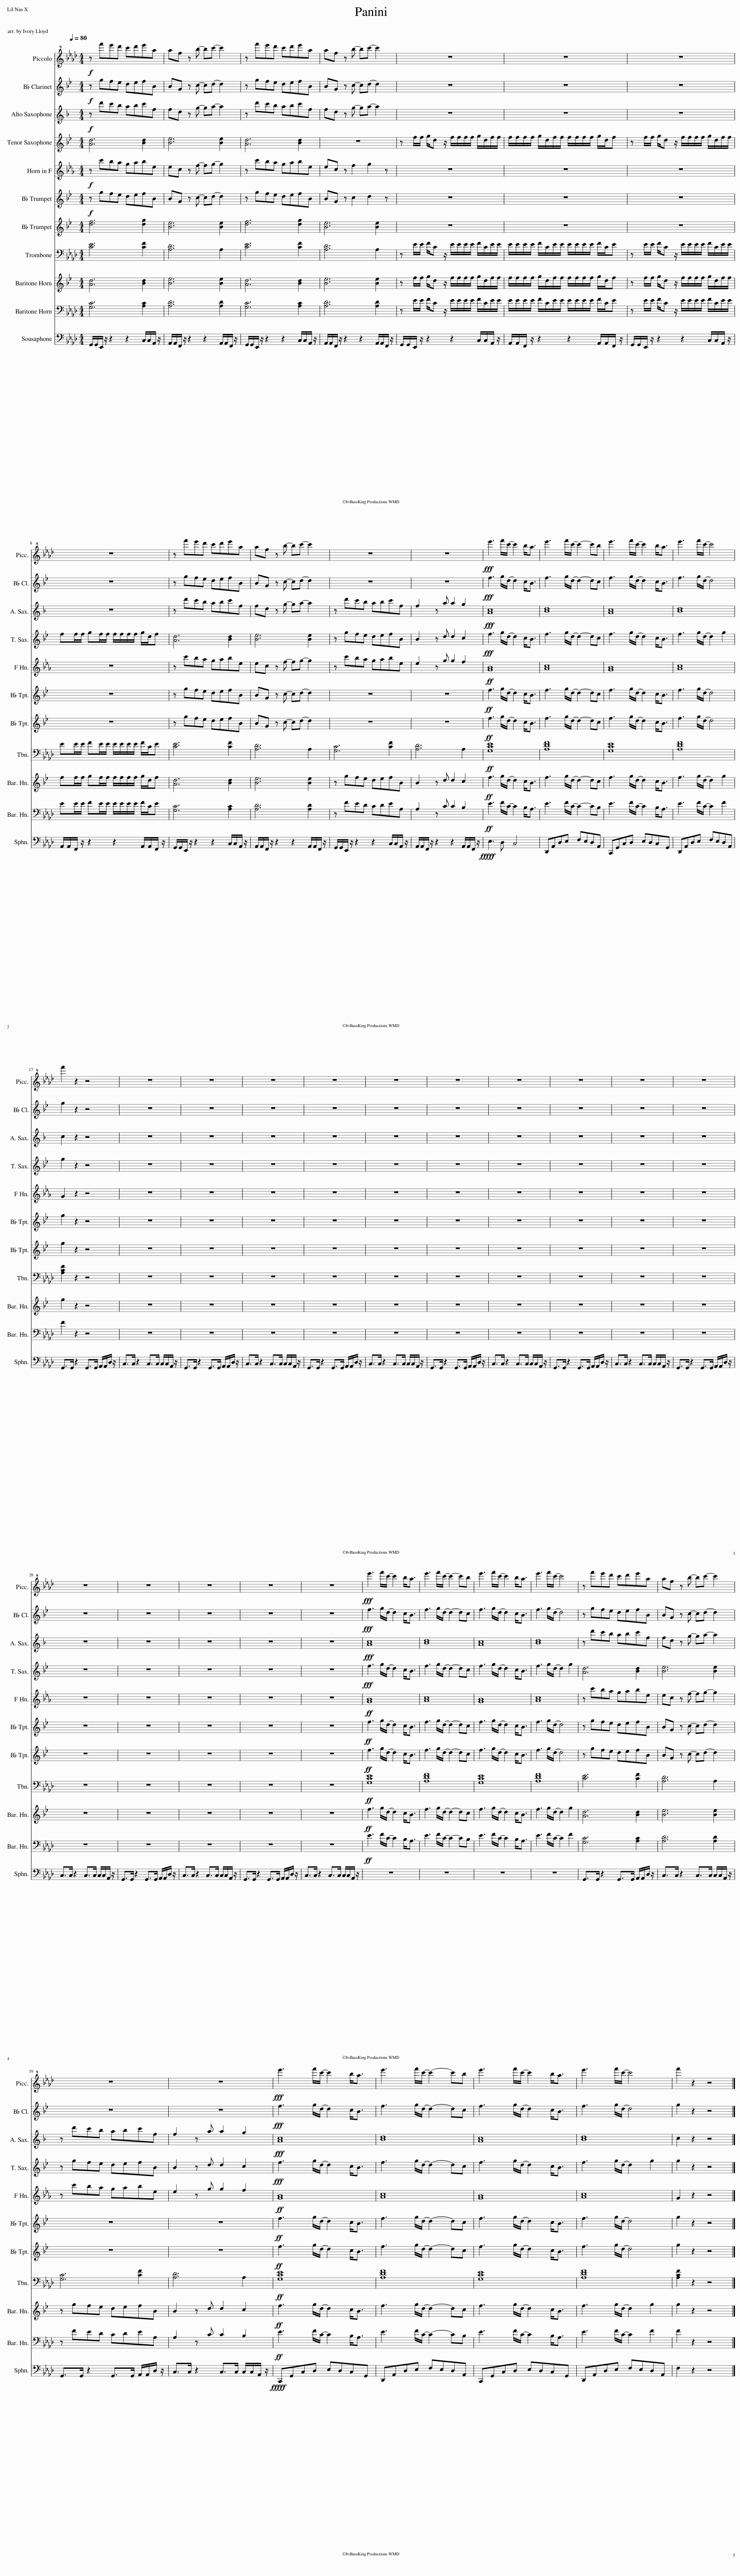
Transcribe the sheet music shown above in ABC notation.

X:1
%%score 1 2 3 4 5 6 7 8 9 10 11
L:1/8
Q:1/4=80
M:4/4
I:linebreak $
K:Ab
V:1 treble+8
V:2 treble transpose=-2
V:3 treble transpose=-9
V:4 treble transpose=-14
V:5 treble transpose=-7
V:6 treble transpose=-2
V:7 treble transpose=-2
V:8 bass
V:9 treble transpose=-14
V:10 bass
V:11 bass
V:1
!f! z f'e'd' c'd'e'a | af z b- bc'- c'2 | z f'e'd' c'd'e'a | af z b- bc'- c'2 | z8 | %5
 z8 | z8 |$ z8 | z f'e'd' c'd'e'a | af z b- bc'- c'2 | %10
 z8 | z8 |!fff! e'3 f'/c'/- c'2 b<a | e'3 f'/c'/- c'2- c'b | e'3 f'/c'/- c'2 b<a | %15
 e'3 f'/c'/- c'4 |$ f'2 z2 z4 | z8 | z8 | z8 | %20
 z8 | z8 | z8 | z8 | z8 | %25
 z8 | z8 |$ z8 | z8 | z8 | %30
 z8 | z8 |!fff! e'3 f'/c'/- c'2 b<a | e'3 f'/c'/- c'2- c'b | e'3 f'/c'/- c'2 b<a | %35
 e'3 f'/c'/- c'4 | z f'e'd' c'd'e'a | af z b- bc'- c'2 |$ z8 | z8 | %40
!fff! e'3 f'/c'/- c'2 b<a | e'3 f'/c'/- c'2- c'b | e'3 f'/c'/- c'2 b<a | e'3 f'/c'/- c'4 | f'2 z2 z4 |] %45
V:2
[K:Bb]!f! z gfe defB | BG z c- cd- d2 | z gfe defB | BG z c- cd- d2 | z8 | %5
 z8 | z8 |$ z8 | z gfe defB | BG z c- cd- d2 | %10
 z8 | z8 |!fff! f3 g/d/- d2 c<B | f3 g/d/- d2- dc | f3 g/d/- d2 c<B | %15
 f3 g/d/- d4 |$ g2 z2 z4 | z8 | z8 | z8 | %20
 z8 | z8 | z8 | z8 | z8 | %25
 z8 | z8 |$ z8 | z8 | z8 | %30
 z8 | z8 |!fff! f3 g/d/- d2 c<B | f3 g/d/- d2- dc | f3 g/d/- d2 c<B | %35
 f3 g/d/- d4 | z gfe defB | BG z c- cd- d2 |$ z8 | z8 | %40
!fff! f3 g/d/- d2 c<B | f3 g/d/- d2- dc | f3 g/d/- d2 c<B | f3 g/d/- d4 | g2 z2 z4 |] %45
V:3
[K:F]!f! z d'c'b abc'f | fd z g- ga- a2 | z d'c'b abc'f | fd z g- ga- a2 | z8 | %5
 z8 | z8 |$ z8 | z d'c'b abc'f | fd z g- ga- a2 | %10
 z d'c'b abc'f | f2 z a a2 g2 |!fff! [Ac]8 | [Bd]8 | [Ac]8 | %15
 [Bd]8 |$ c2 z2 z4 | z8 | z8 | z8 | %20
 z8 | z8 | z8 | z8 | z8 | %25
 z8 | z8 |$ z8 | z8 | z8 | %30
 z8 | z8 |!fff! [Ac]8 | [Bd]8 | [Ac]8 | %35
 [Bd]8 | z d'c'b abc'f | fd z g- ga- a2 |$ z d'c'b abc'f | f2 z a a2 g2 | %40
!fff! [Ac]8 | [Bd]8 | [Ac]8 | [Bd]8 | c2 z2 z4 |] %45
V:4
[K:Bb] [Ad]6 [Bd]2 | [Be]6 [Be]2 | [Ad]6 [Bd]2 | z8 | z f/f/ g/d z/ f/f/f/f/ g/d/f/f/ | %5
 f/f/f/f/ g/d/f/f/ f/f/f/f/ g/d/f | z f/f/ g/d z/ f/f/f/f/ g/d/f/f/ |$ ff/f/ gf/f/ f/f/f/f/ g/d/f | [Ad]6 [Bd]2 | [Be]6 [Be]2 | %10
 z gfe defB | B2 z d d2 c2 |!fff! f3 g/d/- d2 c<B | f3 g/d/- d2- dc | f3 g/d/- d2 c<B | %15
 f3 g/d/- d2 g2 |$ g2 z2 z4 | z8 | z8 | z8 | %20
 z8 | z8 | z8 | z8 | z8 | %25
 z8 | z8 |$ z8 | z8 | z8 | %30
 z8 | z8 |!fff! f3 g/d/- d2 c<B | f3 g/d/- d2- dc | f3 g/d/- d2 c<B | %35
 f3 g/d/- d2 g2 | [Ad]6 [Bd]2 | [Be]6 [Be]2 |$ z gfe defB | B2 z d d2 c2 | %40
!fff! f3 g/d/- d2 c<B | f3 g/d/- d2- dc | f3 g/d/- d2 c<B | f3 g/d/- d2 g2 | g2 z2 z4 |] %45
V:5
[K:Eb]!f! z c'ba gabe | ec z f- fg- g2 | z c'ba gabe | ec z f2 g2 z | z8 | %5
 z8 | z8 |$ z8 | z c'ba gabe | ec z f- fg- g2 | %10
 z c'ba gabe | e2 z g g2 f2 |!ff! [GB]8 | [Ac]8 | [GB]8 | %15
 [Ac]8 |$ G2 z2 z4 | z8 | z8 | z8 | %20
 z8 | z8 | z8 | z8 | z8 | %25
 z8 | z8 |$ z8 | z8 | z8 | %30
 z8 | z8 |!ff! [GB]8 | [Ac]8 | [GB]8 | %35
 [Ac]8 | z c'ba gabe | ec z f- fg- g2 |$ z c'ba gabe | e2 z g g2 f2 | %40
!ff! [GB]8 | [Ac]8 | [GB]8 | [Ac]8 | G2 z2 z4 |] %45
V:6
[K:Bb]!f! z gfe defB | BG z c- cd- d2 | z gfe defB | BG z c2 d2 z | z8 | %5
 z8 | z8 |$ z8 | z gfe defB | BG z c- cd- d2 | %10
 z8 | z8 |!ff! f3 g/d/- d2 c<B | f3 g/d/- d2- dc | f3 g/d/- d2 c<B | %15
 f3 g/d/- d4 |$ g2 z2 z4 | z8 | z8 | z8 | %20
 z8 | z8 | z8 | z8 | z8 | %25
 z8 | z8 |$ z8 | z8 | z8 | %30
 z8 | z8 |!ff! f3 g/d/- d2 c<B | f3 g/d/- d2- dc | f3 g/d/- d2 c<B | %35
 f3 g/d/- d4 | z gfe defB | BG z c- cd- d2 |$ z8 | z8 | %40
!ff! f3 g/d/- d2 c<B | f3 g/d/- d2- dc | f3 g/d/- d2 c<B | f3 g/d/- d4 | g2 z2 z4 |] %45
V:7
[K:Bb] [df]6 [dg]2 | [Be]6 [Be]2 | [df]6 [dg]2 | [Be]6 [Be]2 | z8 | %5
 z8 | z8 |$ z8 | z gfe defB | BG z c- cd- d2 | %10
 z8 | z8 |!ff! f3 g/d/- d2 c<B | f3 g/d/- d2- dc | f3 g/d/- d2 c<B | %15
 f3 g/d/- d4 |$ g2 z2 z4 | z8 | z8 | z8 | %20
 z8 | z8 | z8 | z8 | z8 | %25
 z8 | z8 |$ z8 | z8 | z8 | %30
 z8 | z8 |!ff! f3 g/d/- d2 c<B | f3 g/d/- d2- dc | f3 g/d/- d2 c<B | %35
 f3 g/d/- d4 | z gfe defB | BG z c- cd- d2 |$ z8 | z8 | %40
!ff! f3 g/d/- d2 c<B | f3 g/d/- d2- dc | f3 g/d/- d2 c<B | f3 g/d/- d4 | g2 z2 z4 |] %45
V:8
 [CE]6 [CF]2 | [A,D]6 A,2 | [CE]6 [CF]2 | [A,D]6 A,2 | z E/E/ F/C z/ E/E/E/E/ F/C/E/E/ | %5
 E/E/E/E/ F/C/E/E/ E/E/E/E/ F/C/E | z E/E/ F/C z/ E/E/E/E/ F/C/E/E/ |$ EE/E/ FE/E/ E/E/E/E/ F/C/E | [CE]6 [CF]2 | [A,D]6 A,2 | %10
 [G,C]6 [CF]2 | [A,D]6 A,2 |!ff! [G,CE]8 | [A,DF]8 | [G,CE]8 | %15
 [A,DF]8 |$ [A,CF]2 z2 z4 | z8 | z8 | z8 | %20
 z8 | z8 | z8 | z8 | z8 | %25
 z8 | z8 |$ z8 | z8 | z8 | %30
 z8 | z8 |!ff! [G,CE]8 | [A,DF]8 | [G,CE]8 | %35
 [A,DF]8 | [CE]6 [CF]2 | [A,D]6 A,2 |$ [G,C]6 [CF]2 | [A,D]6 A,2 | %40
!ff! [G,CE]8 | [A,DF]8 | [G,CE]8 | [A,DF]8 | [A,CF]2 z2 z4 |] %45
V:9
[K:Bb] [Ad]6 [Bd]2 | [Be]6 [Be]2 | [Ad]6 [Bd]2 | [Be]6 [Be]2 | z f/f/ g/d z/ f/f/f/f/ g/d/f/f/ | %5
 f/f/f/f/ g/d/f/f/ f/f/f/f/ g/d/f | z f/f/ g/d z/ f/f/f/f/ g/d/f/f/ |$ ff/f/ gf/f/ f/f/f/f/ g/d/f | [Ad]6 [Bd]2 | [Be]6 [Be]2 | %10
 z gfe defB | B2 z d d2 c2 |!ff! f3 g/d/- d2 c<B | f3 g/d/- d2- dc | f3 g/d/- d2 c<B | %15
 f3 g/d/- d2 g2 |$ g2 z2 z4 | z8 | z8 | z8 | %20
 z8 | z8 | z8 | z8 | z8 | %25
 z8 | z8 |$ z8 | z8 | z8 | %30
 z8 | z8 |!ff! f3 g/d/- d2 c<B | f3 g/d/- d2- dc | f3 g/d/- d2 c<B | %35
 f3 g/d/- d2 g2 | [Ad]6 [Bd]2 | [Be]6 [Be]2 |$ z gfe defB | B2 z d d2 c2 | %40
!ff! f3 g/d/- d2 c<B | f3 g/d/- d2- dc | f3 g/d/- d2 c<B | f3 g/d/- d2 g2 | g2 z2 z4 |] %45
V:10
 [G,C]6 [A,C]2 | [A,D]6 [A,D]2 | [G,C]6 [A,C]2 | [A,D]6 [A,D]2 | z E/E/ F/C z/ E/E/E/E/ F/C/E/E/ | %5
 E/E/E/E/ F/C/E/E/ E/E/E/E/ F/C/E | z E/E/ F/C z/ E/E/E/E/ F/C/E/E/ |$ EE/E/ FE/E/ E/E/E/E/ F/C/E | [G,C]6 [A,C]2 | [A,D]6 [A,D]2 | %10
 z FED CDEA, | A,2 z C C2 B,2 |!ff! E3 F/C/- C2 B,<A, | E3 F/C/- C2- CB, | E3 F/C/- C2 B,<A, | %15
 E3 F/C/- C2 F2 |$ F2 z2 z4 | z8 | z8 | z8 | %20
 z8 | z8 | z8 | z8 | z8 | %25
 z8 | z8 |$ z8 | z8 | z8 | %30
 z8 | z8 |!ff! E3 F/C/- C2 B,<A, | E3 F/C/- C2- CB, | E3 F/C/- C2 B,<A, | %35
 E3 F/C/- C2 F2 | [G,C]6 [A,C]2 | [A,D]6 [A,D]2 |$ z FED CDEA, | A,2 z C C2 B,2 | %40
!ff! E3 F/C/- C2 B,<A, | E3 F/C/- C2- CB, | E3 F/C/- C2 B,<A, | E3 F/C/- C2 F2 | F2 z2 z4 |] %45
V:11
 G,,/G,,/E,,/ z/ z2 z2 C,/C,/A,,/ z/ | A,,/A,,/F,,/ z/ z2 z2 A,,/A,,/F,,/ z/ | G,,/G,,/E,,/ z/ z2 z2 C,/C,/A,,/ z/ | A,,/A,,/F,,/ z/ z2 z2 A,,/A,,/F,,/ z/ | G,,/G,,/E,,/ z/ z2 z2 C,/C,/A,,/ z/ | %5
 A,,/A,,/F,,/ z/ z2 z2 A,,/A,,/F,,/ z/ | G,,/G,,/E,,/ z/ z2 z2 C,/C,/A,,/ z/ |$ A,,/A,,/F,,/ z/ z2 z2 A,,/A,,/F,,/ z/ | G,,/G,,/E,,/ z/ z2 z2 C,/C,/A,,/ z/ | A,,/A,,/F,,/ z/ z2 z2 A,,/A,,/F,,/ z/ | %10
 G,,/G,,/E,,/ z/ z2 z2 C,/C,/A,,/ z/ | A,,/A,,/F,,/ z/ z2 z2 A,,/A,,/F,,/ z/ | E,3 D, C,4 | D,,A,,D,E, F,E,D,A,, | C,,G,,C,D, E,D,C,G,, | %15
 D,,A,,D,E, F,E,D,A,, |$ G,,>G,, z2 G,,>G,, A,,/A,,/D,/ z/ | C,>C, z2 C,>C, C,/C,/A,,/ z/ | G,,>G,, z2 G,,>G,, A,,/A,,/D,/ z/ | C,>C, z2 C,>C, C,/C,/A,,/ z/ | %20
 G,,>G,, z2 G,,>G,, A,,/A,,/D,/ z/ | C,>C, z2 C,>C, C,/C,/A,,/ z/ | G,,>G,, z2 G,,>G,, A,,/A,,/D,/ z/ | C,>C, z2 C,>C, C,/C,/A,,/ z/ | G,,>G,, z2 G,,>G,, A,,/A,,/D,/ z/ | %25
 C,>C, z2 C,>C, C,/C,/A,,/ z/ | G,,>G,, z2 G,,>G,, A,,/A,,/D,/ z/ |$ C,>C, z2 C,>C, C,/C,/A,,/ z/ | G,,>G,, z2 G,,>G,, A,,/A,,/D,/ z/ | C,>C, z2 C,>C, C,/C,/A,,/ z/ | %30
 G,,>G,, z2 G,,>G,, A,,/A,,/D,/ z/ | C,>C, z2 C,>C, C,/C,/A,,/ z/ | z8 | z8 | z8 | %35
 z8 | G,,>G,, z2 G,,>G,, A,,/A,,/D,/ z/ | C,>C, z2 C,>C, C,/C,/A,,/ z/ |$ G,,>G,, z2 G,,>G,, A,,/A,,/D,/ z/ | C,>C, z2 C,>C, C,/C,/A,,/ z/ | %40
 C,,G,,C,D, E,D,C,G,, | D,,A,,D,E, F,E,D,A,, | C,,G,,C,D, E,D,C,G,, | D,,A,,D,E, F,E,D,A,, | F,2 z2 z4 |] %45
